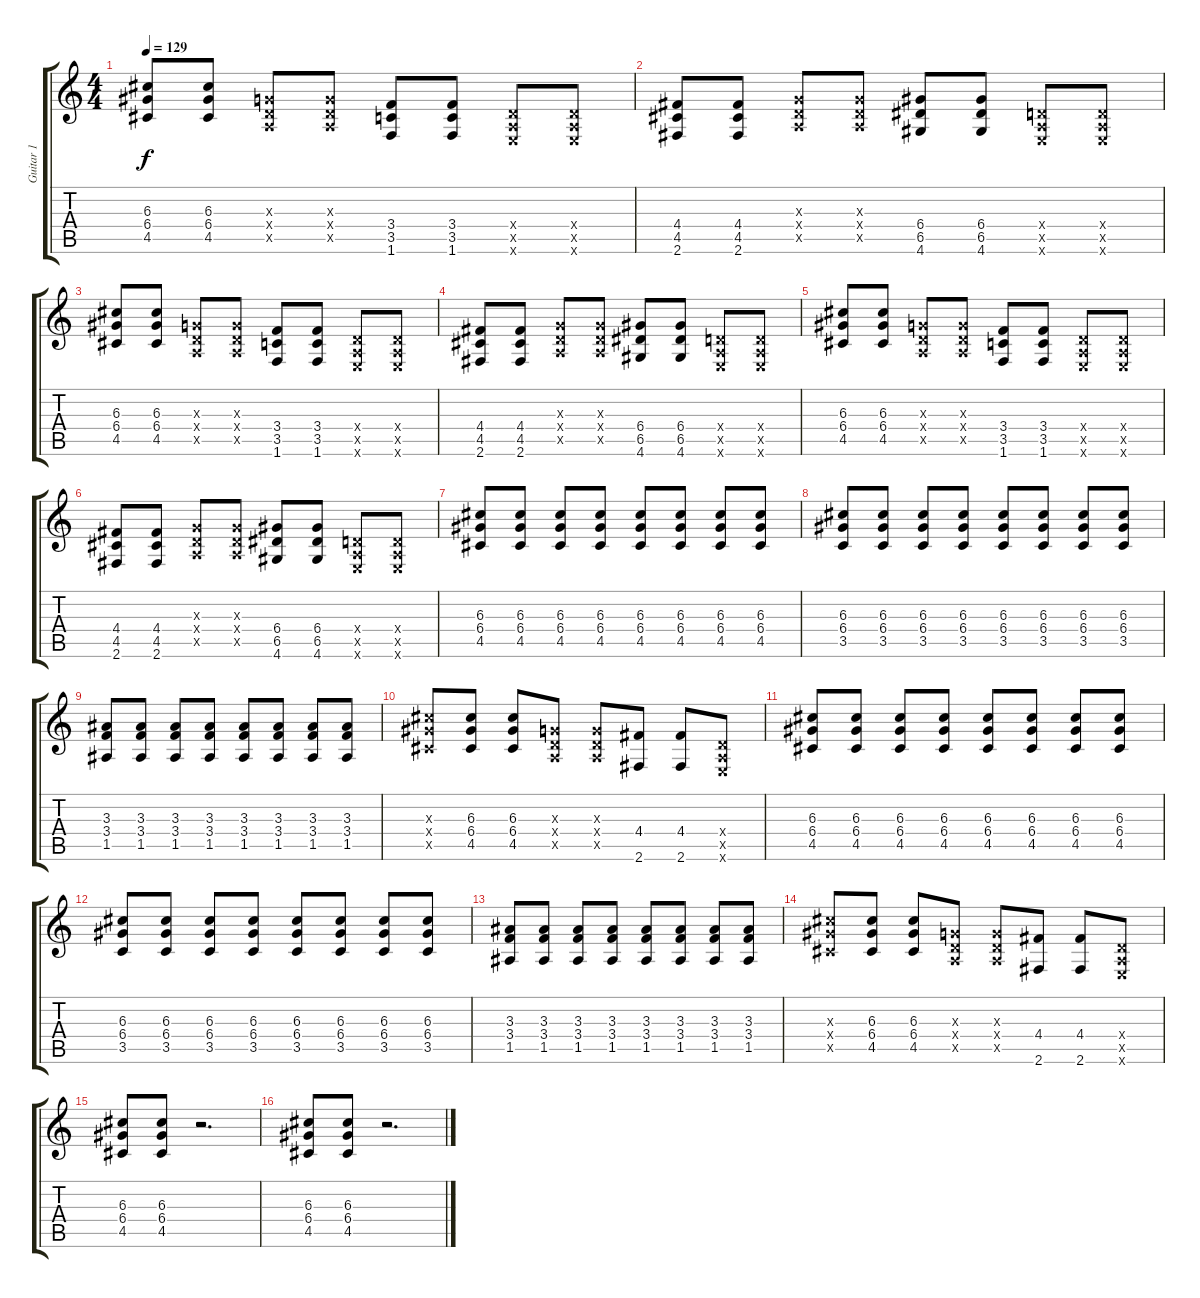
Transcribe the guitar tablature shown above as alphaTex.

\track ("Guitar 1" "Guitar 1") {instrument overdrivenguitar}
\staff {score tabs}
\tuning (E4 B3 G3 D3 A2 E2) {hide}
\ts (4 4)
\tempo 129
\clef g2
\ks c
(6.3 6.4 4.5).8{dy f} (6.3 6.4 4.5).8 (0.3{x} 0.4{x} 0.5{x}).8 (0.3{x} 0.4{x} 0.5{x}).8 (3.4 3.5 1.6).8 (3.4 3.5 1.6).8 (0.4{x} 0.5{x} 0.6{x}).8 (0.4{x} 0.5{x} 0.6{x}).8 |
(4.4 4.5 2.6).8 (4.4 4.5 2.6).8 (0.3{x} 0.4{x} 0.5{x}).8 (0.3{x} 0.4{x} 0.5{x}).8 (6.4 6.5 4.6).8 (6.4 6.5 4.6).8 (0.4{x} 0.5{x} 0.6{x}).8 (0.4{x} 0.5{x} 0.6{x}).8 |
(6.3 6.4 4.5).8 (6.3 6.4 4.5).8 (0.3{x} 0.4{x} 0.5{x}).8 (0.3{x} 0.4{x} 0.5{x}).8 (3.4 3.5 1.6).8 (3.4 3.5 1.6).8 (0.4{x} 0.5{x} 0.6{x}).8 (0.4{x} 0.5{x} 0.6{x}).8 |
(4.4 4.5 2.6).8 (4.4 4.5 2.6).8 (0.3{x} 0.4{x} 0.5{x}).8 (0.3{x} 0.4{x} 0.5{x}).8 (6.4 6.5 4.6).8 (6.4 6.5 4.6).8 (0.4{x} 0.5{x} 0.6{x}).8 (0.4{x} 0.5{x} 0.6{x}).8 |
(6.3 6.4 4.5).8 (6.3 6.4 4.5).8 (0.3{x} 0.4{x} 0.5{x}).8 (0.3{x} 0.4{x} 0.5{x}).8 (3.4 3.5 1.6).8 (3.4 3.5 1.6).8 (0.4{x} 0.5{x} 0.6{x}).8 (0.4{x} 0.5{x} 0.6{x}).8 |
(4.4 4.5 2.6).8 (4.4 4.5 2.6).8 (0.3{x} 0.4{x} 0.5{x}).8 (0.3{x} 0.4{x} 0.5{x}).8 (6.4 6.5 4.6).8 (6.4 6.5 4.6).8 (0.4{x} 0.5{x} 0.6{x}).8 (0.4{x} 0.5{x} 0.6{x}).8 |
(6.3 6.4 4.5).8 (6.3 6.4 4.5).8 (6.3 6.4 4.5).8 (6.3 6.4 4.5).8 (6.3 6.4 4.5).8 (6.3 6.4 4.5).8 (6.3 6.4 4.5).8 (6.3 6.4 4.5).8 |
(6.3 6.4 3.5).8 (6.3 6.4 3.5).8 (6.3 6.4 3.5).8 (6.3 6.4 3.5).8 (6.3 6.4 3.5).8 (6.3 6.4 3.5).8 (6.3 6.4 3.5).8 (6.3 6.4 3.5).8 |
(3.3 3.4 1.5).8 (3.3 3.4 1.5).8 (3.3 3.4 1.5).8 (3.3 3.4 1.5).8 (3.3 3.4 1.5).8 (3.3 3.4 1.5).8 (3.3 3.4 1.5).8 (3.3 3.4 1.5).8 |
(6.3{x} 6.4{x} 4.5{x}).8 (6.3 6.4 4.5).8 (6.3 6.4 4.5).8 (0.3{x} 0.4{x} 0.5{x}).8 (0.3{x} 0.4{x} 0.5{x}).8 (4.4 2.6).8 (4.4 2.6).8 (0.4{x} 0.5{x} 0.6{x}).8 |
(6.3 6.4 4.5).8 (6.3 6.4 4.5).8 (6.3 6.4 4.5).8 (6.3 6.4 4.5).8 (6.3 6.4 4.5).8 (6.3 6.4 4.5).8 (6.3 6.4 4.5).8 (6.3 6.4 4.5).8 |
(6.3 6.4 3.5).8 (6.3 6.4 3.5).8 (6.3 6.4 3.5).8 (6.3 6.4 3.5).8 (6.3 6.4 3.5).8 (6.3 6.4 3.5).8 (6.3 6.4 3.5).8 (6.3 6.4 3.5).8 |
(3.3 3.4 1.5).8 (3.3 3.4 1.5).8 (3.3 3.4 1.5).8 (3.3 3.4 1.5).8 (3.3 3.4 1.5).8 (3.3 3.4 1.5).8 (3.3 3.4 1.5).8 (3.3 3.4 1.5).8 |
(6.3{x} 6.4{x} 4.5{x}).8 (6.3 6.4 4.5).8 (6.3 6.4 4.5).8 (0.3{x} 0.4{x} 0.5{x}).8 (0.3{x} 0.4{x} 0.5{x}).8 (4.4 2.6).8 (4.4 2.6).8 (0.4{x} 0.5{x} 0.6{x}).8 |
(6.3 6.4 4.5).8{instrument overdrivenguitar} (6.3 6.4 4.5).8 r.2{d} |
(6.3 6.4 4.5).8 (6.3 6.4 4.5).8 r.2{d}
